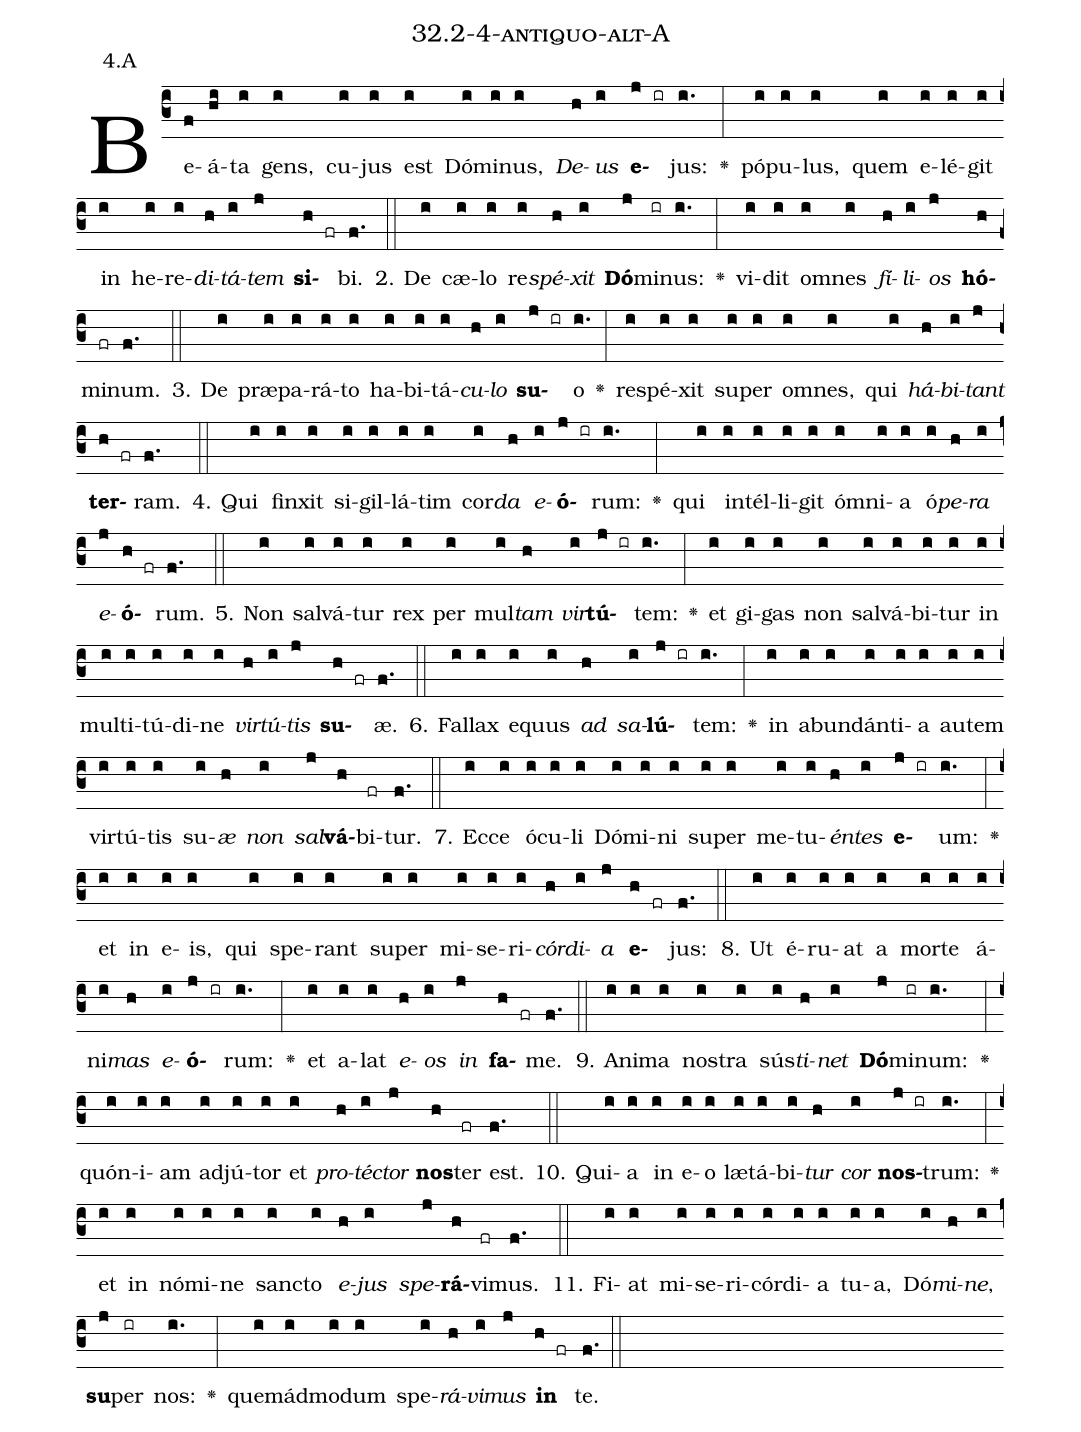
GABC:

name: 32.2-4-antiquo-alt-A;
annotation: 4.A;
%%
(c3)Be(f)á(hi)ta(i) gens,(i) cu(i)jus(i) est(i) Dó(i)mi(i)nus,(i) <i>De</i>(h)<i>us</i>(i) <b>e</b>(j ir)jus:(i.) <v>\greheightstar</v>(:) pó(i)pu(i)lus,(i) quem(i) e(i)lé(i)git(i) in(i) he(i)re(i)<i>di</i>(h)<i>tá</i>(i)<i>tem</i>(j) <b>si</b>(h fr)bi.(f.) (::)
2. De(i) cæ(i)lo(i) re(i)<i>spé</i>(h)<i>xit</i>(i) <b>Dó</b>(j)mi(ir)nus:(i.) <v>\greheightstar</v>(:) vi(i)dit(i) om(i)nes(i) <i>fí</i>(h)<i>li</i>(i)<i>os</i>(j) <b>hó</b>(h)mi(fr)num.(f.) (::)
3. De(i) præ(i)pa(i)rá(i)to(i) ha(i)bi(i)tá(i)<i>cu</i>(h)<i>lo</i>(i) <b>su</b>(j ir)o(i.) <v>\greheightstar</v>(:) re(i)spé(i)xit(i) su(i)per(i) om(i)nes,(i) qui(i) <i>há</i>(h)<i>bi</i>(i)<i>tant</i>(j) <b>ter</b>(h fr)ram.(f.) (::)
4. Qui(i) fin(i)xit(i) si(i)gil(i)lá(i)tim(i) cor(i)<i>da</i>(h) <i>e</i>(i)<b>ó</b>(j ir)rum:(i.) <v>\greheightstar</v>(:) qui(i) in(i)tél(i)li(i)git(i) óm(i)ni(i)a(i) ó(i)<i>pe</i>(h)<i>ra</i>(i) <i>e</i>(j)<b>ó</b>(h fr)rum.(f.) (::)
5. Non(i) sal(i)vá(i)tur(i) rex(i) per(i) mul(i)<i>tam</i>(h) <i>vir</i>(i)<b>tú</b>(j ir)tem:(i.) <v>\greheightstar</v>(:) et(i) gi(i)gas(i) non(i) sal(i)vá(i)bi(i)tur(i) in(i) mul(i)ti(i)tú(i)di(i)ne(i) <i>vir</i>(h)<i>tú</i>(i)<i>tis</i>(j) <b>su</b>(h fr)æ.(f.) (::)
6. Fal(i)lax(i) e(i)quus(i) <i>ad</i>(h) <i>sa</i>(i)<b>lú</b>(j ir)tem:(i.) <v>\greheightstar</v>(:) in(i) ab(i)un(i)dán(i)ti(i)a(i) au(i)tem(i) vir(i)tú(i)tis(i) su(i)<i>æ</i>(h) <i>non</i>(i) <i>sal</i>(j)<b>vá</b>(h)bi(fr)tur.(f.) (::)
7. Ec(i)ce(i) ó(i)cu(i)li(i) Dó(i)mi(i)ni(i) su(i)per(i) me(i)tu(i)<i>én</i>(h)<i>tes</i>(i) <b>e</b>(j ir)um:(i.) <v>\greheightstar</v>(:) et(i) in(i) e(i)is,(i) qui(i) spe(i)rant(i) su(i)per(i) mi(i)se(i)ri(i)<i>cór</i>(h)<i>di</i>(i)<i>a</i>(j) <b>e</b>(h fr)jus:(f.) (::)
8. Ut(i) é(i)ru(i)at(i) a(i) mor(i)te(i) á(i)ni(i)<i>mas</i>(h) <i>e</i>(i)<b>ó</b>(j ir)rum:(i.) <v>\greheightstar</v>(:) et(i) a(i)lat(i) <i>e</i>(h)<i>os</i>(i) <i>in</i>(j) <b>fa</b>(h fr)me.(f.) (::)
9. A(i)ni(i)ma(i) nos(i)tra(i) sús(i)<i>ti</i>(h)<i>net</i>(i) <b>Dó</b>(j)mi(ir)num:(i.) <v>\greheightstar</v>(:) quón(i)i(i)am(i) ad(i)jú(i)tor(i) et(i) <i>pro</i>(h)<i>téc</i>(i)<i>tor</i>(j) <b>nos</b>(h)ter(fr) est.(f.) (::)
10. Qui(i)a(i) in(i) e(i)o(i) læ(i)tá(i)bi(i)<i>tur</i>(h) <i>cor</i>(i) <b>nos</b>(j ir)trum:(i.) <v>\greheightstar</v>(:) et(i) in(i) nó(i)mi(i)ne(i) sanc(i)to(i) <i>e</i>(h)<i>jus</i>(i) <i>spe</i>(j)<b>rá</b>(h)vi(fr)mus.(f.) (::)
11. Fi(i)at(i) mi(i)se(i)ri(i)cór(i)di(i)a(i) tu(i)a,(i) Dó(i)<i>mi</i>(h)<i>ne</i>,(i) <b>su</b>(j)per(ir) nos:(i.) <v>\greheightstar</v>(:) quem(i)ád(i)mo(i)dum(i) spe(i)<i>rá</i>(h)<i>vi</i>(i)<i>mus</i>(j) <b>in</b>(h fr) te.(f.) (::)
